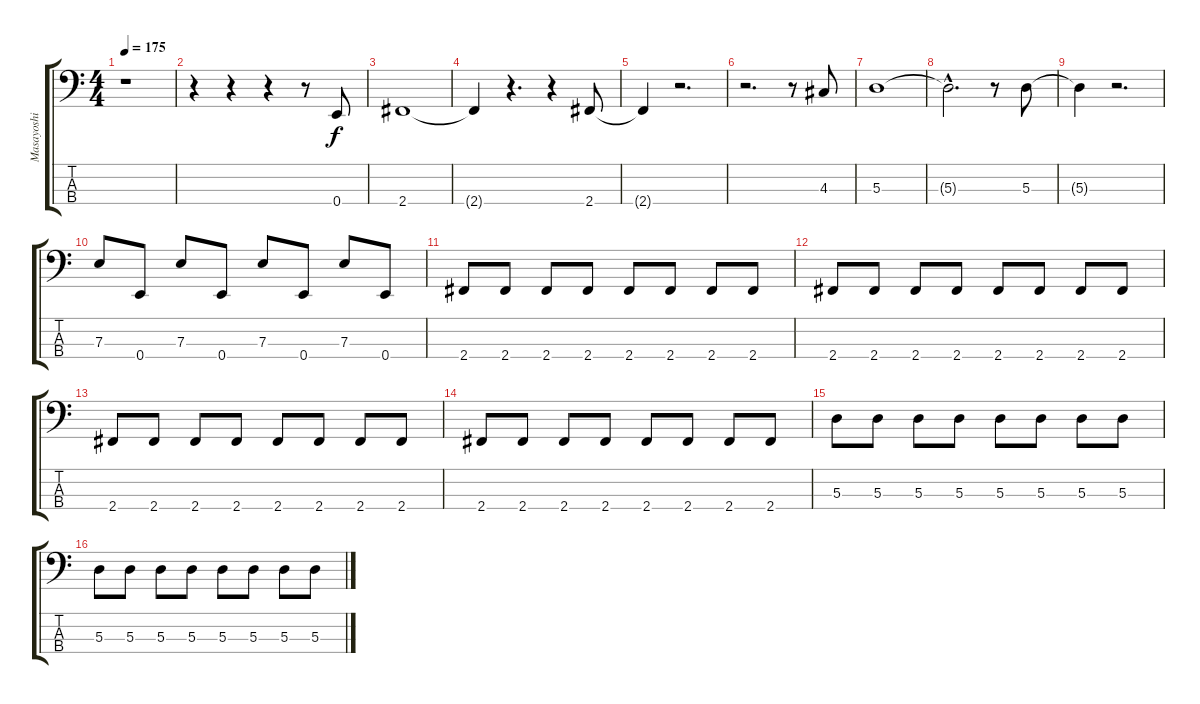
\track ("Masayoshi Yamashita" "Masayoshi ") {instrument electricbassfinger}
\staff {score tabs}
\tuning (G2 D2 A1 E1) {hide}
\ts (4 4)
\tempo 175
\clef f4
\ks c
r.1{dy f instrument electricbassfinger} |
r.4 r.4 r.4 r.8 0.4.8 |
2.4.1 |
2.4{t}.4 r.4{d} r.4 2.4.8 |
2.4{t}.4 r.2{d} |
r.2{d} r.8 4.3.8 |
5.3.1 |
5.3{hac t}.2{d} r.8 5.3.8 |
5.3{t}.4 r.2{d} |
7.3.8 0.4.8 7.3.8 0.4.8 7.3.8 0.4.8 7.3.8 0.4.8 |
2.4.8 2.4.8 2.4.8 2.4.8 2.4.8 2.4.8 2.4.8 2.4.8 |
2.4.8 2.4.8 2.4.8 2.4.8 2.4.8 2.4.8 2.4.8 2.4.8 |
2.4.8 2.4.8 2.4.8 2.4.8 2.4.8 2.4.8 2.4.8 2.4.8 |
2.4.8 2.4.8 2.4.8 2.4.8 2.4.8 2.4.8 2.4.8 2.4.8 |
5.3.8 5.3.8 5.3.8 5.3.8 5.3.8 5.3.8 5.3.8 5.3.8 |
5.3.8 5.3.8 5.3.8 5.3.8 5.3.8 5.3.8 5.3.8 5.3.8
